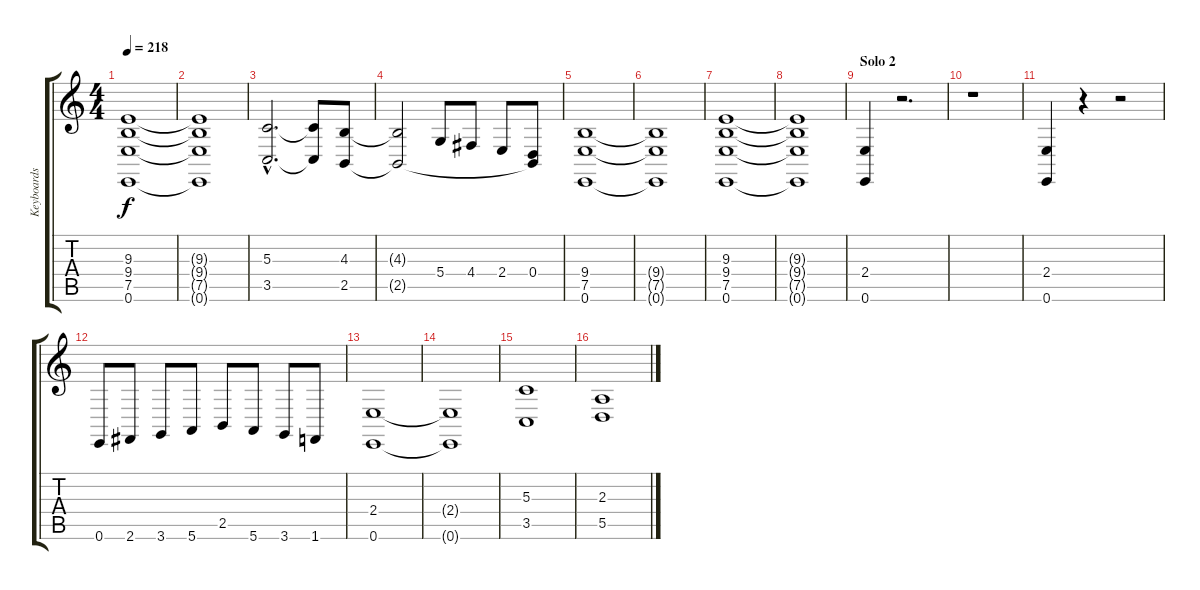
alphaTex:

\track ("Keyboards 3" "Keyboards ") {instrument stringensemble1}
\staff {score tabs}
\tuning (E4 B3 G3 D3 A2 E2) {hide}
\ts (4 4)
\tempo 218
\clef g2
\ks c
(9.3 9.4 7.5 0.6).1{dy f} |
(9.3{t} 9.4{t} 7.5{t} 0.6{t}).1 |
(5.3{hac} 3.5{hac}).2{d instrument stringensemble1} (5.3{t} 3.5{t}).8 (4.3 2.5).8 |
(4.3{t} 2.5{t}).2 5.4.8 4.4.8 2.4.8 (0.4 2.5{t}).8 |
(9.4 7.5 0.6).1{instrument stringensemble2} |
(9.4{t} 7.5{t} 0.6{t}).1 |
(9.3 9.4 7.5 0.6).1 |
(9.3{t} 9.4{t} 7.5{t} 0.6{t}).1 |
\section ("" "Solo 2")
(2.4 0.6).4{instrument stringensemble1} r.2{d} |
r.1 |
(2.4 0.6).4 r.4 r.2 |
0.6.8 2.6.8 3.6.8 5.6.8 2.5.8 5.6.8 3.6.8 1.6.8 |
(2.4 0.6).1 |
(2.4{t} 0.6{t}).1 |
(5.3 3.5).1 |
(2.3 5.5).1
